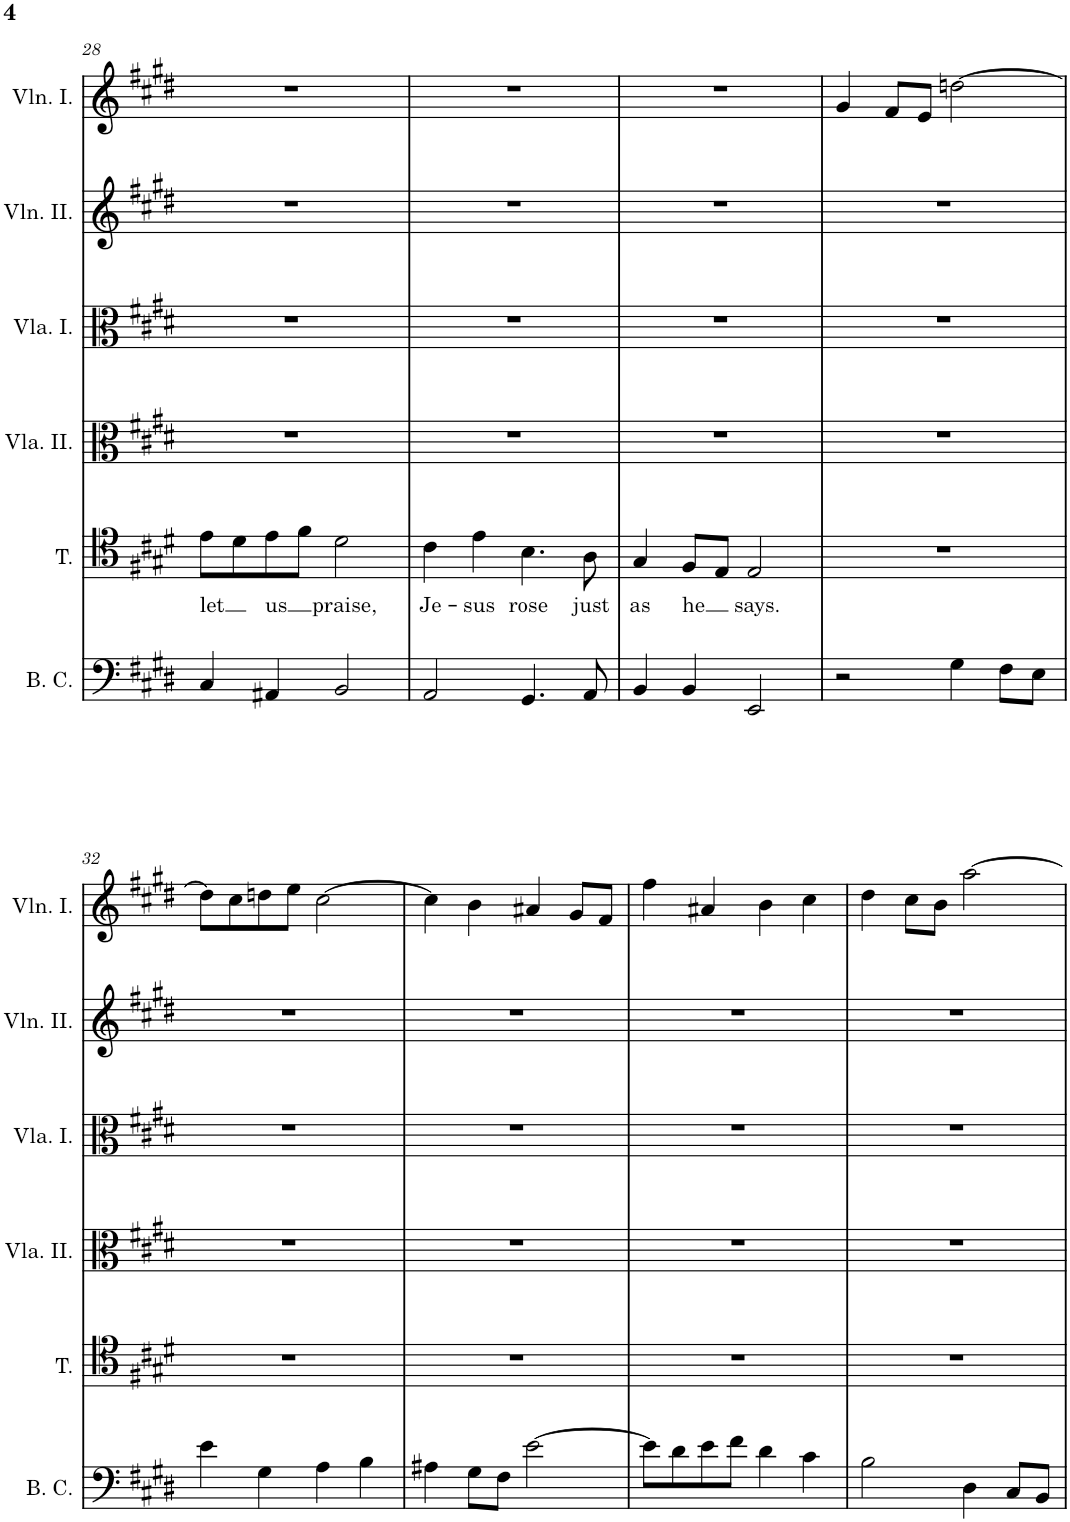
**kern	**kern	**text	**kern	**kern	**kern	**kern
*part6	*part5	*part5	*part4	*part3	*part2	*part1
*staff6	*staff5	*staff5	*staff4	*staff3	*staff2	*staff1
*I"Basso Continuo.	*I"Tenor.	*	*I"Viola II.	*I"Viola I.	*I"Violino II.	*I"Violino I.
*I'B. C.	*I'T.	*	*I'Vla. II.	*I'Vla. I.	*I'Vln. II.	*I'Vln. I.
!!LO:PB:g=z
*clefF4	*clefC4	*	*clefC3	*clefC3	*clefG2	*clefG2
*k[f#c#g#d#]	*k[f#c#g#d#]	*	*k[f#c#g#d#]	*k[f#c#g#d#]	*k[f#c#g#d#]	*k[f#c#g#d#]
*M4/4	*M4/4	*	*M4/4	*M4/4	*M4/4	*M4/4
=28	=28	=28	=28	=28	=28	=28
!	!	!LO:LY:b	!	!	!	!
4C#/	8e\L	let	1r	1r	1r	1r
.	8d#\	.	.	.	.	.
!	!	!LO:LY:b	!	!	!	!
4AA#X/	8e\	us	.	.	.	.
.	8f#\J	.	.	.	.	.
!	!	!LO:LY:b	!	!	!	!
2BB/	2d#\	praise,	.	.	.	.
=29	=29	=29	=29	=29	=29	=29
!	!	!LO:LY:b	!	!	!	!
2AA/	4c#\	Je-	1r	1r	1r	1r
!	!	!LO:LY:b	!	!	!	!
.	4e\	-sus	.	.	.	.
!	!	!LO:LY:b	!	!	!	!
4.GG#/	4.B\	-rose	.	.	.	.
!	!	!LO:LY:b	!	!	!	!
8AA/	8A\	just	.	.	.	.
=30	=30	=30	=30	=30	=30	=30
!	!	!LO:LY:b	!	!	!	!
4BB/	4G#/	as	1r	1r	1r	1r
!	!	!LO:LY:b	!	!	!	!
4BB/	8F#/L	he	.	.	.	.
.	8E/J	.	.	.	.	.
!	!	!LO:LY:b	!	!	!	!
2EE/	2E/	says.	.	.	.	.
=31	=31	=31	=31	=31	=31	=31
2r	1r	.	1r	1r	1r	4g#/
.	.	.	.	.	.	8f#/L
.	.	.	.	.	.	8e/J
4G#\	.	.	.	.	.	[2ddn\
8F#\L	.	.	.	.	.	.
8E\J	.	.	.	.	.	.
!!LO:LB:g=z
=32	=32	=32	=32	=32	=32	=32
4e\	1r	.	1r	1r	1r	8dd\L]
.	.	.	.	.	.	8cc#\
4G#\	.	.	.	.	.	8ddn\
.	.	.	.	.	.	8ee\J
4A\	.	.	.	.	.	[2cc#\
4B\	.	.	.	.	.	.
=33	=33	=33	=33	=33	=33	=33
4A#X\	1r	.	1r	1r	1r	4cc#\]
8G#\L	.	.	.	.	.	4b\
8F#\J	.	.	.	.	.	.
[2e\	.	.	.	.	.	4a#X/
.	.	.	.	.	.	8g#/L
.	.	.	.	.	.	8f#/J
=34	=34	=34	=34	=34	=34	=34
8e\L]	1r	.	1r	1r	1r	4ff#\
8d#\	.	.	.	.	.	.
8e\	.	.	.	.	.	4a#X/
8f#\J	.	.	.	.	.	.
4d#\	.	.	.	.	.	4b\
4c#\	.	.	.	.	.	4cc#\
=35	=35	=35	=35	=35	=35	=35
2B\	1r	.	1r	1r	1r	4dd#\
.	.	.	.	.	.	8cc#\L
.	.	.	.	.	.	8b\J
4D#\	.	.	.	.	.	[2aa\
8C#/L	.	.	.	.	.	.
8BB/J	.	.	.	.	.	.
=	=	=	=	=	=	=
*-	*-	*-	*-	*-	*-	*-
